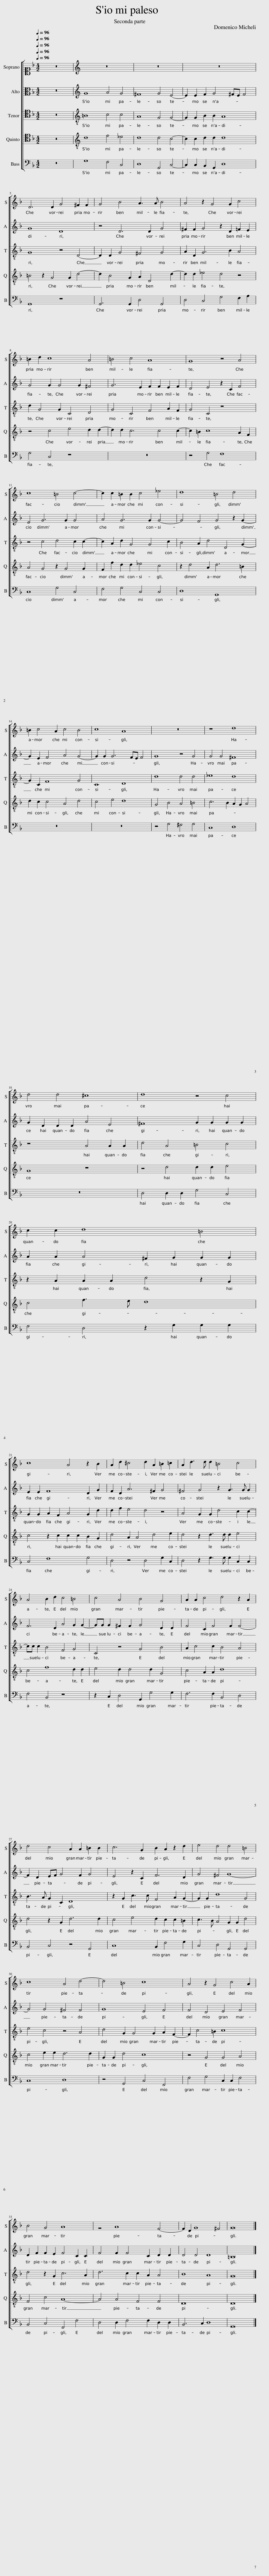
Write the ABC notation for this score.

X:1
%%score [ 1 2 [ 3 4 ] 5 ]
L:1/8
Q:1/4=96
M:4/2
I:linebreak $
K:F
V:1 alto1
V:2 alto
V:3 tenor
V:4 tenor
V:5 bass
V:1
 z16 | z16 | z16 | z16 |$ D6 D2 G4 ^F2 F2 | %5
 G4 B4 A3 A B4 | A4 z2 G4 G2 c4 |$ =B2 d2 c8 A4 | =B4 c4 A8 | G8 z4 A4 |$ %10
 c8 =B4 c4- | c2 c2 =B2 B2 c4 _e4 | d8 =B4 d4 |$ =B2 c4 A2 c4 B4 | c8 A8 | %15
 z16 | z8 d8 |$ d4 d4 ^c8 | d8 z4 c4 |$ c2 c2 d8 =B4 |$ %20
 c8 A4 z2 B2 | A2 d2 ^c4 d2 A2 =B2 =c2 | A2 d3 d d2 =B4 c4 |$ A4 B2 d2 c4 =B4 | c4 A4 B4 G4 | %25
 A2 A2 c4 d4 z2 A2 |$ d4 c4 A2 A2 =B2 B2 | c6 G2 B2 A2 z2 d2 | e4 d4 d4 =B4 |$ c8 A4 d4- | %30
 d4 =B4 c8 | A4 z2 G4 c4 A2 |$ B4 G4 A8 | z4 A8 F4- | F2 D2 G8 ^F4 | %35
 G16 |] %36
V:2
 z16 | G8 A4 G4 | ^F8 G4 E4- | E2 E2 F2 G4 ^FE F4 |$ G8 D8 | %5
 z4 D6 D2 G4 | ^F2 F2 G4 z2 D2 =F2 E2 |$ G4 G2 G4 G2 ^F4 | G6 E2 F2 F2 E2 F2 | D4 E4 z2 C2 F4 |$ %10
 E4 G6 G2 G4 | A4 G6 G2 G4- | G4 F4 G4 z2 G2- |$ G2 E2 F4 A4 G4- | G2 G2 G6 FE F4 | %15
 G8 z4 G4 | G4 G4 ^F8 |$ G2 D2 D2 D2 A4 E4 | ^F8 G2 G2 G2 G2 |$ A2 A2 A4 ^F2 G2 G2 G2 |$ %20
 E2 E2 F8 D2 G2 | F2 D2 A6 ^F2 G4 | ^F4 G4 z2 G3 G G2 |$ F6 D2 A4 G2 G2- | GG G2 ^F2 F2 G4 D2 D2 | %25
 F4 C2 F4 F2 F4- |$ F2 D2 EF G4 F2 G4 | E4 z2 C2 F6 D2 | G4 ^F4 G8- |$ G4 G4 ^F4 F4 | %30
 G8 E4 F4 | F4 D4 E4 F4 |$ D2 F2 F2 E2 F4 C2 C2 | F4 F2 F4 C2 D2 D2 | D4 D4 D8 | %35
 =B,16 |] %36
V:3
 z16 | =B,8 C4 C4 | A,8 G,4 G,4- | G,2 G,2 B,2 B,2 A,8 |$ G,8 z4 D,4- | %5
 D,2 D,2 G,4 ^F,4 G,4 | A,2 D,2 G,6 B,2 A,4 |$ D2 G,4 G,2 C,4 D,4 | G,4 C,4 F,4 A,2 F,2 | G,4 C,4 z8 |$ %10
 z4 C4 D4 C2 C2- | C2 A,2 D2 G,4 G,4 C2 | B,4 A,2 D4 D,4 G,2- |$ G,2 C,2 F,8 G,4 | C,8 D,8 | %15
 D8 D4 D4 | _E8 D8 |$ z8 A,4 A,2 A,2 | D4 A,4 =B,4 C4 |$ z2 A,2 A,2 A,2 D4 z2 G,2 |$ %20
 G,2 G,2 A,2 F,2 A,4 G,2 D2 | D2 F2 E4 D4 z4 | A,4 G,2 G,2 D4 C2 C2- |$ CC C2 B,4 F,4 G,4 | C,4 z4 G,4 B,4 | %25
 A,2 C4 C2 B,4 A,4 |$ B,3 A, G,2 C,2 D,8 | z2 G,2 C3 C F,4 A,2 G,2- | G,2 G,2 D8 G,4 |$ E4 C4 z4 A,4 | %30
 D4 G,2 G,4 G,2 A,2 F,2- | F,2 C4 =B,2 C8 |$ D4 z2 G,2 C6 A,2 | D6 C2 C2 A,2 A,4 | B,8 A,8 | %35
 G,16 |] %36
V:4
 z16 | D8 F4 _E4 | D8 D4 C4- | C2 C2 D2 D2 D8 |$ =B,4 z2 G,4 G,2 D4- | %5
 D2 B,4 G,2 A,2 D,4 D2- | D2 D2 _E4 D4 z4 |$ z4 C4 E4 D2 D2- | D2 D2 C6 C4 C2- | C2 =B,2 C8 A,2 F,2 |$ %10
 A,4 G,4 z2 G,4 G,2 | F,2 F2 D2 D2 _E4 C4 | z2 D4 A,2 D6 =B,2 |$ D2 C2 C4 A,4 D4 | C4 E4 D8 | %15
 G,4 B,4 A,4 =B,4 | C6 B,2 A,2 G,2 A,4 |$ G,8 z8 | z4 D4 D2 D2 E4 |$ C4 F3 E D8 |$ %20
 C4 z2 C2 C2 C2 B,2 G,2 | D4 A,2 A,4 D4 E2 | D4 z2 D3 D D2 E4 |$ C4 F8 D2 D2 | E4 D2 D4 D2 G,4 | %25
 C4 A,2 A,2 D8 |$ D4 z2 G,2 D6 D2 | C4 E4 D2 C2 C2 =B,2 | C3 B, A,4 G,2 G,2 D4 |$ C4 E2 E2 D6 D2 | %30
 G,2 G,2 D4 C8 | z4 G,4 G,4 A,4 |$ F,4 C4 A,8- | A,4 A,4 F,4 F,4 | D,16 | %35
 D,16 |] %36
V:5
 z16 | G,8 F,4 C,4 | D,8 G,,4 C,4- | C,2 C,2 B,,2 G,,2 D,8 |$ G,,8 z8 | %5
 G,,6 G,,2 D,4 G,,4 | D,4 C,4 G,4 F,2 A,2 |$ G,4 C,4 z8 | z16 | z4 G,4 F,8 |$ %10
 C,8 G,4 C,4 | F,4 G,4 C,4 C,4 | D,8 G,,8 |$ z16 | z16 | %15
 z4 G,4 ^F,4 G,4 | C,8 D,8 |$ z16 | D,4 D,2 D,2 G,4 C,4 |$ F,4 D,4 z2 G,2 G,2 G,2 |$ %20
 C,4 F,8 G,4 | D,4 z4 D,4 G,2 C,2 | D,4 z2 G,3 G, G,2 C,2 C,2 |$ F,4 B,,4 z8 | z2 C,2 D,4 G,,2 G,4 G,2 | %25
 F,6 F,2 B,,4 D,4 |$ B,,4 C,4 z4 G,,4 | C,8 B,,2 F,4 G,2 | C,4 D,4 G,,4 G,,4 |$ C,8 D,8 | %30
 z4 G,,4 C,4 F,,4 | F,4 G,4 C,2 C,2 F,4 |$ B,,4 C,4 F,,4 F,4 | D,4 D,2 F,4 F,2 D,2 D,2 | B,,6 C,2 D,8 | %35
 G,,16 |] %36
